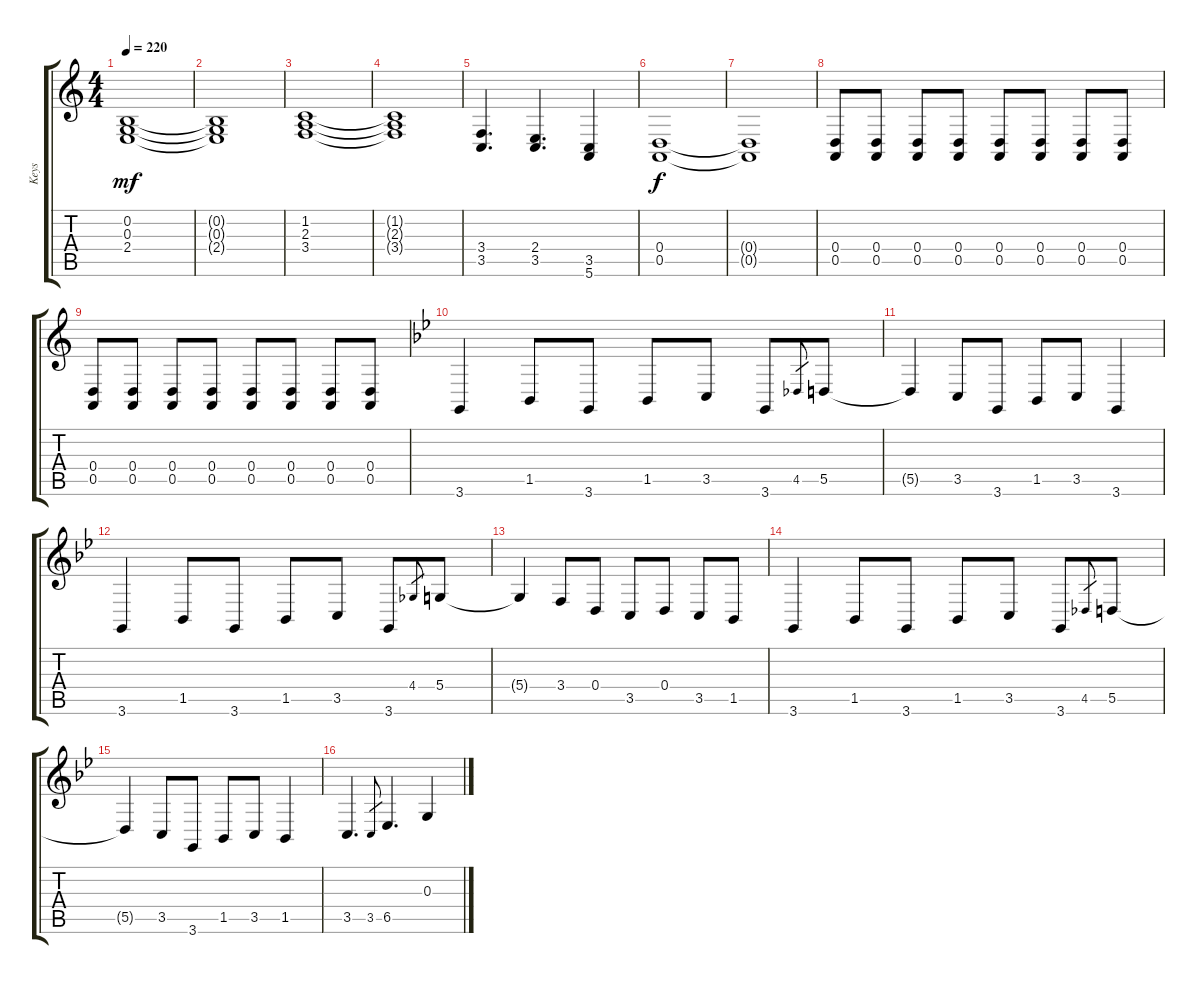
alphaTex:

\track ("Keys" "Keys") {instrument churchorgan}
\staff {score tabs}
\tuning (E4 B3 G3 D3 A2 E2) {hide}
\ts (4 4)
\tempo 220
\clef g2
\ks aminor
(0.2 0.3 2.4).1{dy mf} |
(0.2{t} 0.3{t} 2.4{t}).1 |
(1.2 2.3 3.4).1 |
(1.2{t} 2.3{t} 3.4{t}).1 |
(3.4 3.5).4{d} (2.4 3.5).4{d} (3.5 5.6).4 |
(0.4 0.5).1{dy f} |
(0.4{t} 0.5{t}).1 |
(0.4 0.5).8 (0.4 0.5).8 (0.4 0.5).8 (0.4 0.5).8 (0.4 0.5).8 (0.4 0.5).8 (0.4 0.5).8 (0.4 0.5).8 |
(0.4 0.5).8 (0.4 0.5).8 (0.4 0.5).8 (0.4 0.5).8 (0.4 0.5).8 (0.4 0.5).8 (0.4 0.5).8 (0.4 0.5).8 |
\ks gminor
3.6.4{volume 16} 1.5.8 3.6.8 1.5.8 3.5.8 3.6.8 4.5.8{gr} 5.5.8 |
5.5{t}.4 3.5.8 3.6.8 1.5.8 3.5.8 3.6.4 |
3.6.4 1.5.8 3.6.8 1.5.8 3.5.8 3.6.8 4.4.8{gr} 5.4.8 |
5.4{t}.4 3.4.8 0.4.8 3.5.8 0.4.8 3.5.8 1.5.8 |
3.6.4 1.5.8 3.6.8 1.5.8 3.5.8 3.6.8 4.5.8{gr} 5.5.8 |
5.5{t}.4 3.5.8 3.6.8 1.5.8 3.5.8 1.5.4 |
3.5.4{d} 3.5.8{gr} 6.5.4{d} 0.3.4
